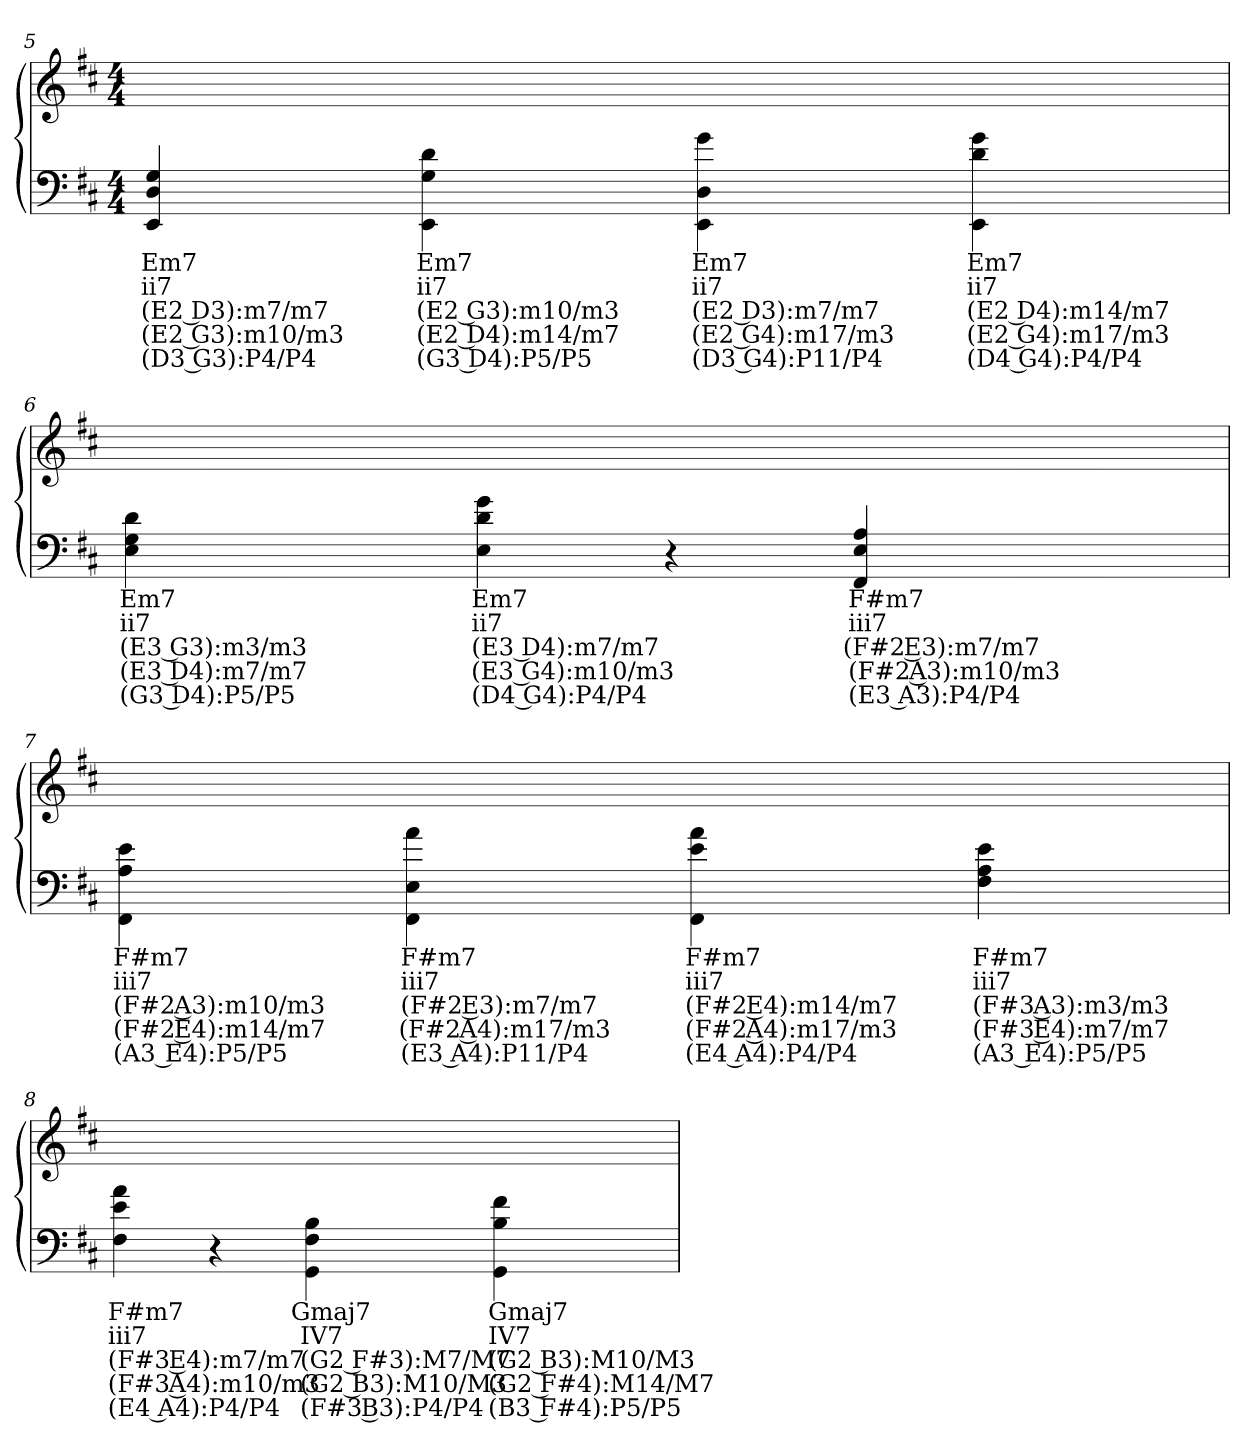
**kern	**text	**text	**text	**text	**text	**kern
*part2	*part2	*part2	*part2	*part2	*part2	*part1
*staff2	*staff2	*staff2	*staff2	*staff2	*staff2	*staff1
*clefF4	*	*	*	*	*	*clefG2
*k[f#c#]	*	*	*	*	*	*k[f#c#]
*D:	*	*	*	*	*	*D:
*M4/4	*	*	*	*	*	*M4/4
=5	=5	=5	=5	=5	=5	=5
4EE 4D 4G	Em7	ii7	(E2 D3):m7/m7	(E2 G3):m10/m3	(D3 G3):P4/P4	1ryy
4EE 4G 4d	Em7	ii7	(E2 G3):m10/m3	(E2 D4):m14/m7	(G3 D4):P5/P5	.
4EE 4D 4g	Em7	ii7	(E2 D3):m7/m7	(E2 G4):m17/m3	(D3 G4):P11/P4	.
4EE 4d 4g	Em7	ii7	(E2 D4):m14/m7	(E2 G4):m17/m3	(D4 G4):P4/P4	.
=6	=6	=6	=6	=6	=6	=6
4E 4G 4d	Em7	ii7	(E3 G3):m3/m3	(E3 D4):m7/m7	(G3 D4):P5/P5	1ryy
4E 4d 4g	Em7	ii7	(E3 D4):m7/m7	(E3 G4):m10/m3	(D4 G4):P4/P4	.
4r	.	.	.	.	.	.
4FF# 4E 4A	F#m7	iii7	(F#2 E3):m7/m7	(F#2 A3):m10/m3	(E3 A3):P4/P4	.
=7	=7	=7	=7	=7	=7	=7
4FF# 4A 4e	F#m7	iii7	(F#2 A3):m10/m3	(F#2 E4):m14/m7	(A3 E4):P5/P5	1ryy
4FF# 4E 4a	F#m7	iii7	(F#2 E3):m7/m7	(F#2 A4):m17/m3	(E3 A4):P11/P4	.
4FF# 4e 4a	F#m7	iii7	(F#2 E4):m14/m7	(F#2 A4):m17/m3	(E4 A4):P4/P4	.
4F# 4A 4e	F#m7	iii7	(F#3 A3):m3/m3	(F#3 E4):m7/m7	(A3 E4):P5/P5	.
=8	=8	=8	=8	=8	=8	=8
4F# 4e 4a	F#m7	iii7	(F#3 E4):m7/m7	(F#3 A4):m10/m3	(E4 A4):P4/P4	1ryy
4r	.	.	.	.	.	.
4GG 4F# 4B	Gmaj7	IV7	(G2 F#3):M7/M7	(G2 B3):M10/M3	(F#3 B3):P4/P4	.
4GG 4B 4f#	Gmaj7	IV7	(G2 B3):M10/M3	(G2 F#4):M14/M7	(B3 F#4):P5/P5	.
=	=	=	=	=	=	=
*-	*-	*-	*-	*-	*-	*-
